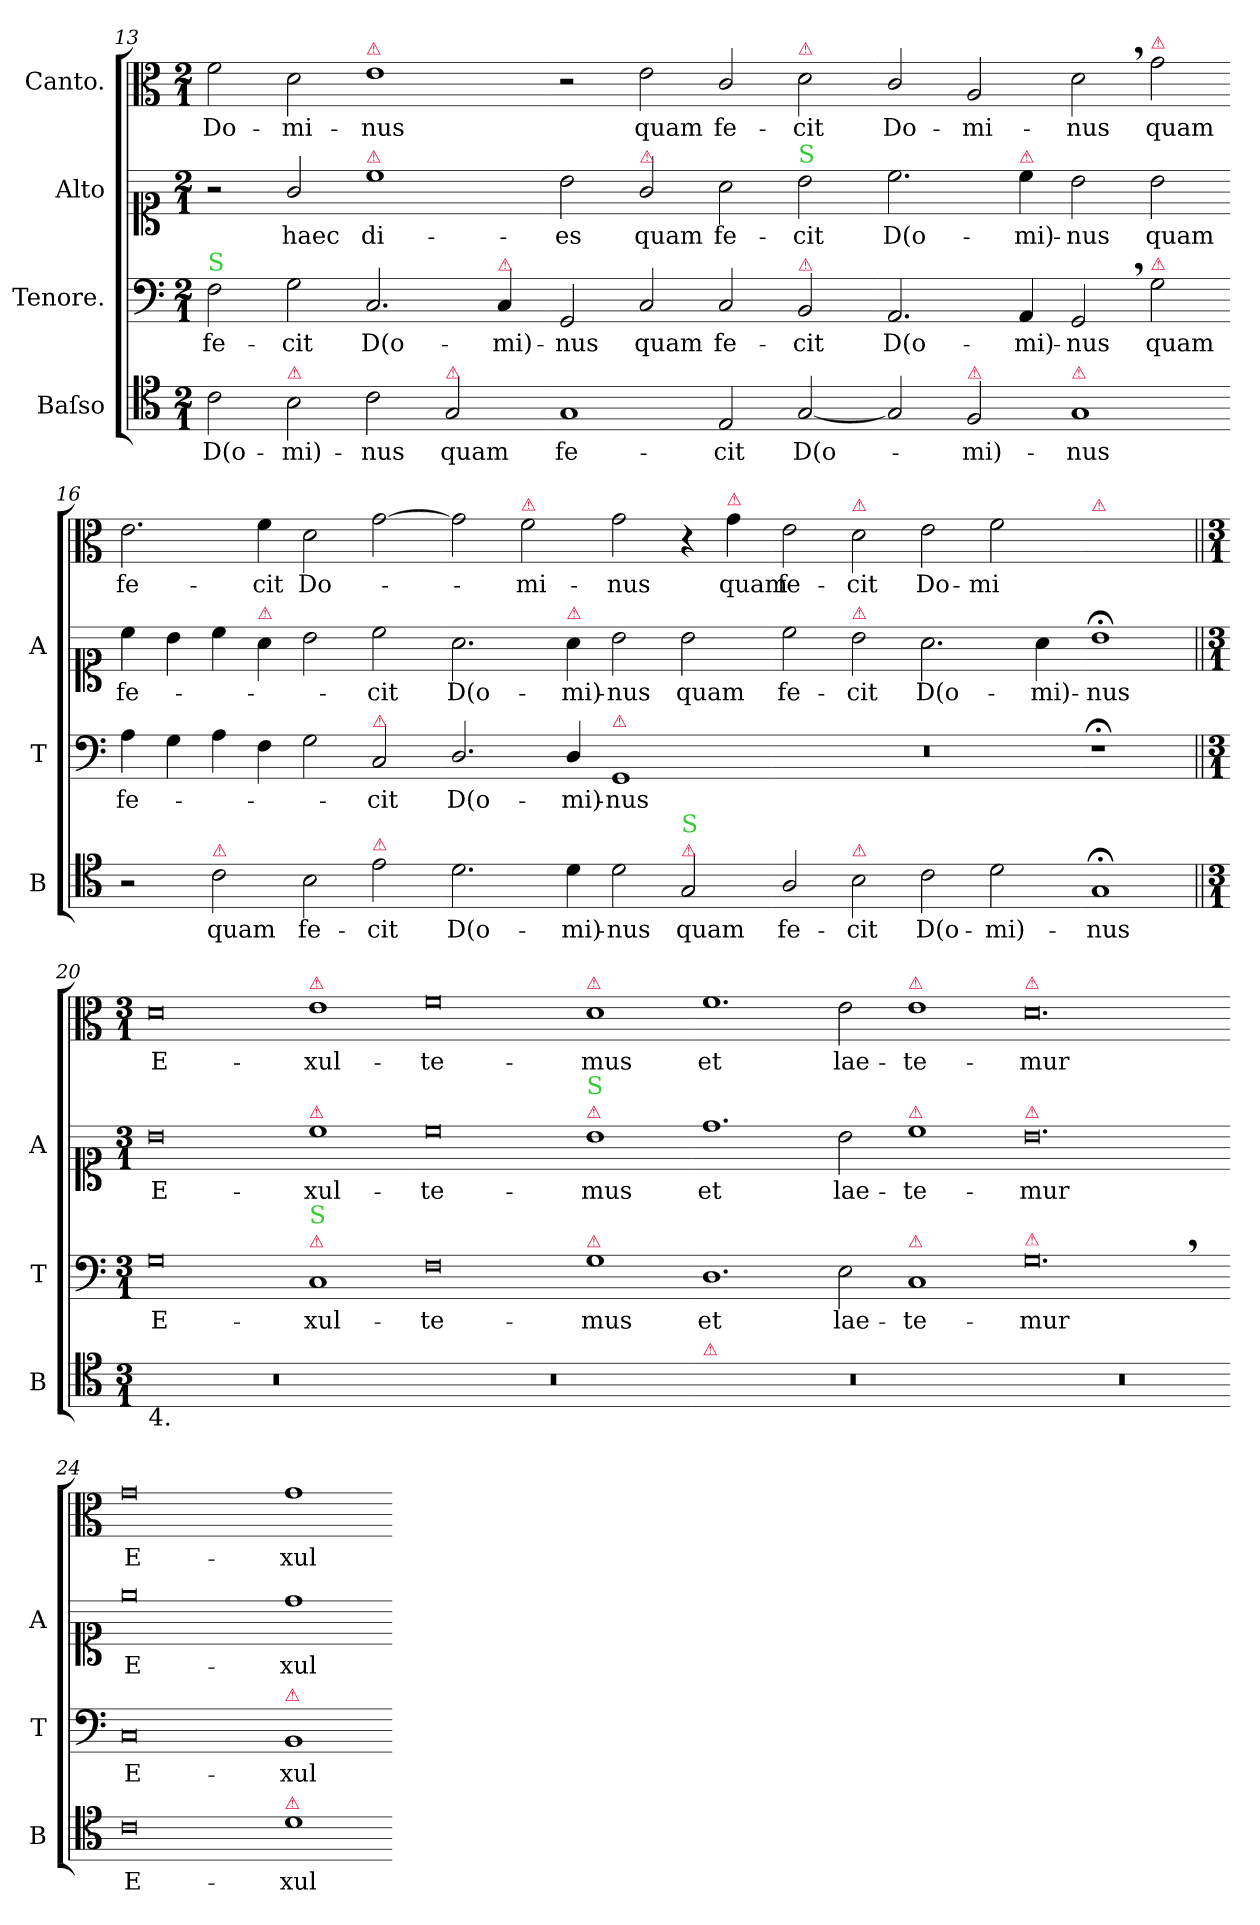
**kern	**text	**kern	**text	**kern	**text	**kern	**text
*part4	*part4	*part3	*part3	*part2	*part2	*part1	*part1
*staff4	*staff4	*staff3	*staff3	*staff2	*staff2	*staff1	*staff1
*I"Baſso	*	*I"Tenore.	*	*I"Alto	*	*I"Canto.	*
*I'B	*	*I'T	*	*I'A	*	*	*
*clefC4	*	*clefF4	*	*clefC1	*	*clefC3	*
*k[]	*	*k[]	*	*k[]	*	*k[]	*
*M2/1	*	*M2/1	*	*M2/1	*	*M2/1	*
=13	=13	=13	=13	=13	=13	=13	=13
!	!	!LO:TX:a:color=limegreen:t=S	!	!	!	!	!
!	!	!	!	!	!	!	!LO:LY:i
2c\	D(o-	2F\	fe-	2r	.	2f\	Do-
!LO:TX:a:color=crimson:t=⚠	!	!	!	!	!	!	!
!	!	!	!	!	!	!	!LO:LY:i
2B\	-mi)-	2G\	-cit	2g/	haec	2d\	-mi-
!	!	!	!	!	!	!LO:TX:a:color=crimson:t=⚠	!
!	!	!	!	!LO:TX:a:color=crimson:t=⚠	!	!	!
!	!	!	!	!	!	!	!LO:LY:i
2c\	-nus	2.C/	D(o-	1cc	di-	1e	-nus
!LO:TX:a:color=crimson:t=⚠	!	!	!	!	!	!	!
2G/	quam	.	.	.	.	.	.
!	!	!LO:TX:a:color=crimson:t=⚠	!	!	!	!	!
.	.	4C/	-mi)-	.	.	.	.
=14-	=14-	=14-	=14-	=14-	=14-	=14-	=14-
1G	fe-	2GG/	-nus	2b\	-es	2r	.
!	!	!	!	!LO:TX:a:color=crimson:t=⚠	!	!	!
!	!	!	!LO:LY:i	!	!	!	!LO:LY:i
.	.	2C/	quam	2g/	quam	2e\	quam
!	!	!	!LO:LY:i	!	!	!	!LO:LY:i
2E/	-cit	2C/	fe-	2a\	fe-	2c/	fe-
!	!	!	!	!	!	!LO:TX:a:color=crimson:t=⚠	!
!	!	!	!	!LO:TX:a:color=limegreen:t=S	!	!	!
!	!	!LO:TX:a:color=crimson:t=⚠	!	!	!	!	!
!	!	!	!LO:LY:i	!	!	!	!LO:LY:i
[2G/	D(o-	2BB/	-cit	2b\	-cit	2d\	-cit
=15-	=15-	=15-	=15-	=15-	=15-	=15-	=15-
!	!	!	!LO:LY:i	!	!	!	!LO:LY:i
2G/]	.	2.AA/	D(o-	2.cc\	D(o-	2c/	Do-
!LO:TX:a:color=crimson:t=⚠	!	!	!	!	!	!	!
!	!	!	!	!	!	!	!LO:LY:i
2F/	-mi)-	.	.	.	.	2A/	-mi-
!	!	!	!	!LO:TX:a:color=crimson:t=⚠	!	!	!
!	!	!	!LO:LY:i	!	!	!	!
.	.	4AA/	-mi)-	4cc\	-mi)-	.	.
!LO:TX:a:color=crimson:t=⚠	!	!	!	!	!	!	!
!	!	!	!LO:LY:i	!	!	!	!LO:LY:i
1G	-nus	2GG,/	-nus	2b\	-nus	2d,\	-nus
!	!	!	!	!	!	!LO:TX:a:color=crimson:t=⚠	!
!	!	!LO:TX:a:color=crimson:t=⚠	!	!	!	!	!
!	!	!	!LO:LY:i	!	!	!	!LO:LY:i
.	.	2G\	quam	2b\	quam	2g\	quam
=16-	=16-	=16-	=16-	=16-	=16-	=16-	=16-
!	!	!	!LO:LY:i	!	!	!	!LO:LY:i
2r	.	4A\	fe-	4cc\	fe-	2.e\	fe-
.	.	4G\	.	4b\	.	.	.
!LO:TX:a:color=crimson:t=⚠	!	!	!	!	!	!	!
!	!LO:LY:i	!	!	!	!	!	!
2c\	quam	4A\	.	4cc\	.	.	.
!	!	!	!	!LO:TX:a:color=crimson:t=⚠	!	!	!
!	!	!	!	!	!	!	!LO:LY:i
.	.	4F\	.	4a\	.	4f\	-cit
!	!LO:LY:i	!	!	!	!	!	!LO:LY:i
2B\	fe-	2G\	.	2b\	.	2d\	Do-
!	!	!LO:TX:a:color=crimson:t=⚠	!	!	!	!	!
!LO:TX:a:color=crimson:t=⚠	!	!	!	!	!	!	!
!	!LO:LY:i	!	!LO:LY:i	!	!	!	!
2e\	-cit	2C/	-cit	2cc\	-cit	[2g\	.
=17-	=17-	=17-	=17-	=17-	=17-	=17-	=17-
!	!LO:LY:i	!	!LO:LY:i	!	!	!	!
2.d\	D(o-	2.D/	D(o-	2.a\	D(o-	2g\]	.
!	!	!	!	!	!	!LO:TX:a:color=crimson:t=⚠	!
!	!	!	!	!	!	!	!LO:LY:i
.	.	.	.	.	.	2f\	-mi-
!	!	!	!	!LO:TX:a:color=crimson:t=⚠	!	!	!
!	!LO:LY:i	!	!LO:LY:i	!	!	!	!
4d\	-mi)-	4D/	-mi)-	4a\	-mi)-	.	.
!	!	!LO:TX:a:color=crimson:t=⚠	!	!	!	!	!
!	!LO:LY:i	!	!LO:LY:i	!	!	!	!LO:LY:i
2d\	-nus	1GG	-nus	2b\	-nus	2g\	-nus
!LO:TX:a:color=crimson:t=⚠	!	!	!	!	!	!	!
!LO:TX:a:color=limegreen:t=S	!	!	!	!	!	!	!
!	!LO:LY:i	!	!	!	!LO:LY:i	!	!
2G/	quam	.	.	2b\	quam	4r	.
!	!	!	!	!	!	!LO:TX:a:color=crimson:t=⚠	!
!	!	!	!	!	!	!	!LO:LY:i
.	.	.	.	.	.	4g\	quam
=18-	=18-	=18-	=18-	=18-	=18-	=18-	=18-
!	!LO:LY:i	!	!	!	!LO:LY:i	!	!LO:LY:i
2A/	fe-	0r	.	2cc\	fe-	2e\	fe-
!	!	!	!	!	!	!LO:TX:a:color=crimson:t=⚠	!
!	!	!	!	!LO:TX:a:color=crimson:t=⚠	!	!	!
!LO:TX:a:color=crimson:t=⚠	!	!	!	!	!	!	!
!	!LO:LY:i	!	!	!	!LO:LY:i	!	!LO:LY:i
2B\	-cit	.	.	2b\	-cit	2d\	-cit
!	!LO:LY:i	!	!	!	!LO:LY:i	!	!LO:LY:i
2c\	D(o-	.	.	2.a\	D(o-	2e\	Do-
!	!LO:LY:i	!	!	!	!	!	!LO:LY:i
2d\	-mi)-	.	.	.	.	2f\	-mi
!	!	!	!	!	!LO:LY:i	!	!
.	.	.	.	4a\	-mi)-	.	.
=19-	=19-	=19-	=19-	=19-	=19-	=19-	=19-
!	!	!	!	!	!	!LO:TX:a:color=crimson:t=⚠	!
!	!LO:LY:i	!	!	!	!LO:LY:i	!	!
1G;<	-nus	1r;	.	1b;<	-nus	1ryy	.
=20||	=20||	=20||	=20||	=20||	=20||	=20||	=20||
*M3/1	*	*M3/1	*	*M3/1	*	*M3/1	*
!LO:TX:b:t=4.	!	!	!	!	!	!	!
0.r	.	0G	E-	0b	E-	0d	E-
!	!	!	!	!	!	!LO:TX:a:color=crimson:t=⚠	!
!	!	!	!	!LO:TX:a:color=crimson:t=⚠	!	!	!
!	!	!LO:TX:a:color=crimson:t=⚠	!	!	!	!	!
!	!	!LO:TX:a:color=limegreen:t=S	!	!	!	!	!
.	.	1C	-xul-	1cc	-xul-	1e	-xul-
=21-	=21-	=21-	=21-	=21-	=21-	=21-	=21-
0.r	.	0F	-te-	0cc	-te-	0f	-te-
!	!	!	!	!	!	!LO:TX:a:color=crimson:t=⚠	!
!	!	!	!	!LO:TX:a:color=crimson:t=⚠	!	!	!
!	!	!	!	!LO:TX:a:color=limegreen:t=S	!	!	!
!	!	!LO:TX:a:color=crimson:t=⚠	!	!	!	!	!
.	.	1G	-mus	1b	-mus	1d	-mus
=22-	=22-	=22-	=22-	=22-	=22-	=22-	=22-
!LO:TX:a:color=crimson:t=⚠	!	!	!	!	!	!	!
0.r	.	1.D	et	1.dd	et	1.f	et
.	.	2E\	lae-	2b\	lae-	2e\	lae-
!	!	!	!	!	!	!LO:TX:a:color=crimson:t=⚠	!
!	!	!	!	!LO:TX:a:color=crimson:t=⚠	!	!	!
!	!	!LO:TX:a:color=crimson:t=⚠	!	!	!	!	!
.	.	1C	-te-	1cc	-te-	1e	-te-
=23-	=23-	=23-	=23-	=23-	=23-	=23-	=23-
!	!	!	!	!	!	!LO:TX:a:color=crimson:t=⚠	!
!	!	!	!	!LO:TX:a:color=crimson:t=⚠	!	!	!
!	!	!LO:TX:a:color=crimson:t=⚠	!	!	!	!	!
0.r	.	0.G,	-mur	0.b	-mur	0.d	-mur
=24-	=24-	=24-	=24-	=24-	=24-	=24-	=24-
!	!	!	!LO:LY:i	!	!LO:LY:i	!	!LO:LY:i
0c	E-	0C	E-	0ee	E-	0g	E-
!	!	!LO:TX:a:color=crimson:t=⚠	!	!	!	!	!
!LO:TX:a:color=crimson:t=⚠	!	!	!	!	!	!	!
!	!	!	!LO:LY:i	!	!LO:LY:i	!	!LO:LY:i
1d	-xul-	1BB	-xul-	1dd	-xul-	1g	-xul-
=-	=-	=-	=-	=-	=-	=-	=-
*-	*-	*-	*-	*-	*-	*-	*-
